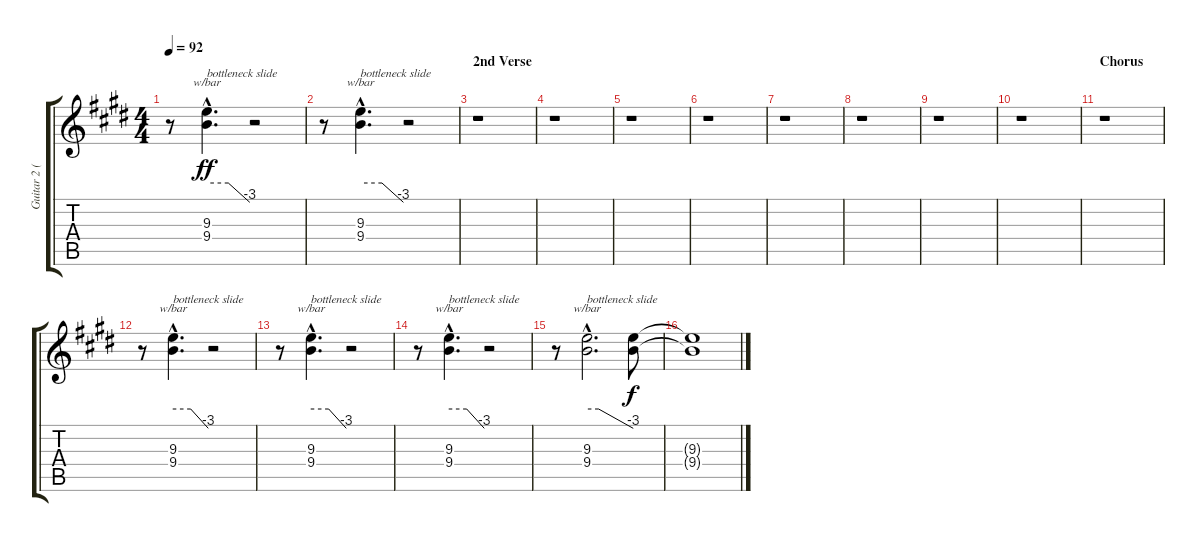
\track ("Guitar 2 (solo)" "Guitar 2 (") {instrument overdrivenguitar}
\staff {score tabs}
\tuning (E4 B3 G3 D3 A2 E2) {hide}
\ts (4 4)
\tempo 92
\clef g2
\ks e
r.8{dy ff} (9.3{hac} 9.4{hac}).4{d tbe (custom default 0 0 30 0 60 -12) txt "bottleneck slide" volume 16} r.2{volume 5} |
r.8 (9.3{hac} 9.4{hac}).4{d tbe (custom default 0 0 30 0 60 -12) txt "bottleneck slide" volume 16} r.2{volume 5} |
\section ("" "2nd Verse")
r.1 |
r.1 |
r.1 |
r.1 |
r.1 |
r.1 |
r.1 |
r.1 |
\section ("" "Chorus")
r.1{volume 5 balance 14} |
r.8 (9.3{hac} 9.4{hac}).4{d tbe (custom default 0 0 30 0 60 -12) txt "bottleneck slide" volume 16} r.2{volume 5} |
r.8 (9.3{hac} 9.4{hac}).4{d tbe (custom default 0 0 30 0 60 -12) txt "bottleneck slide" volume 16} r.2{volume 5} |
r.8 (9.3{hac} 9.4{hac}).4{d tbe (custom default 0 0 30 0 60 -12) txt "bottleneck slide" volume 16} r.2{volume 5 balance 2} |
r.8 (9.3{hac} 9.4{hac}).2{d tbe (custom default 0 0 15 0 60 -12) txt "bottleneck slide" volume 16 balance 14} (9.3{t} 9.4{t}).8{dy f} |
(9.3{t} 9.4{t}).1
